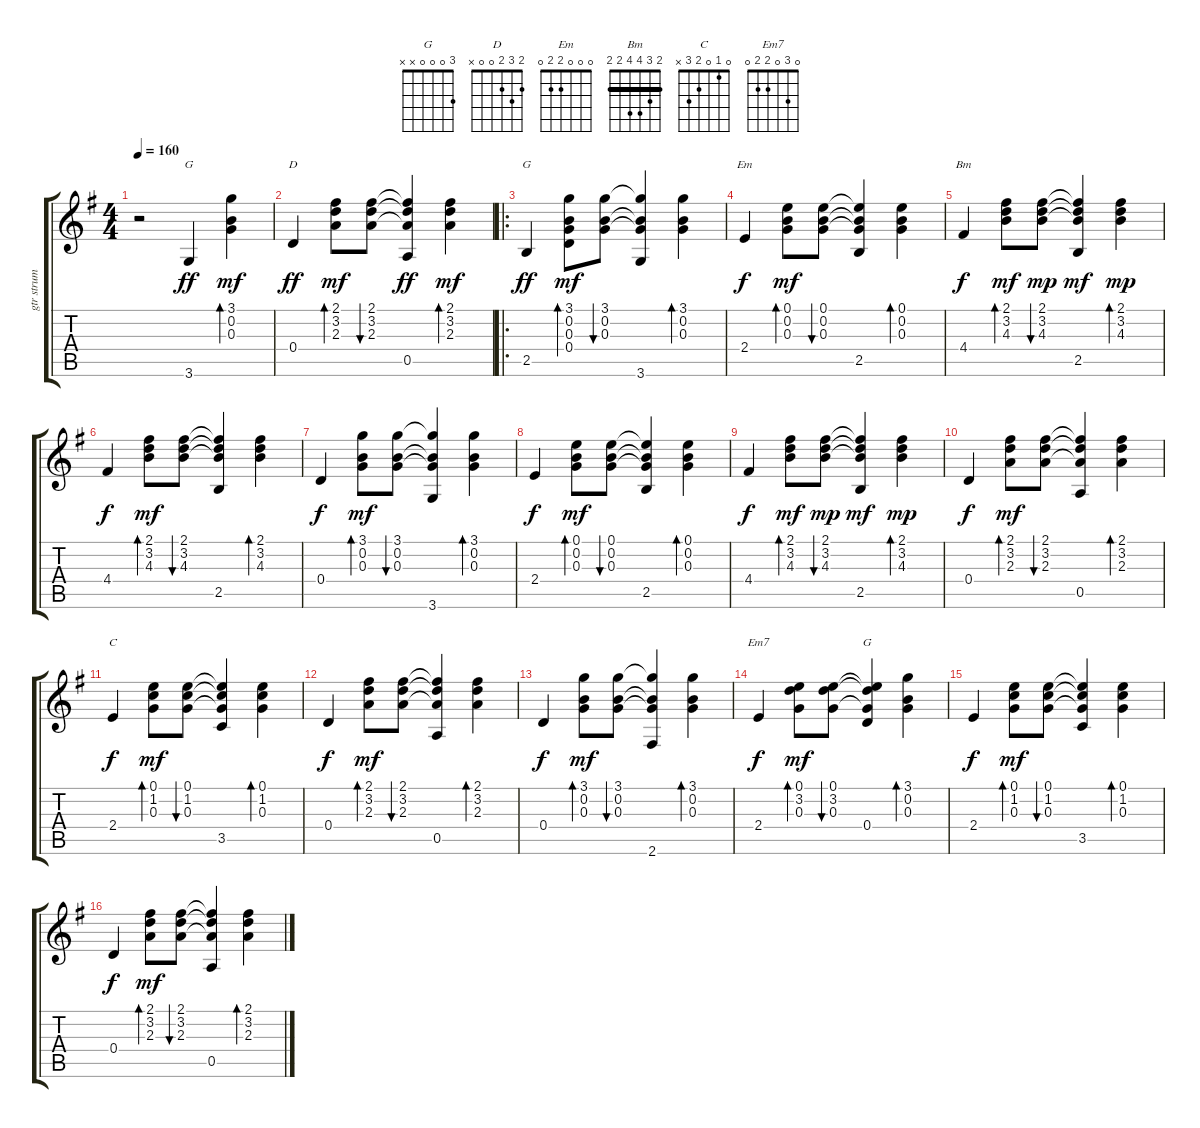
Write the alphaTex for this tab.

\track ("gtr strum" "gtr strum") {instrument acousticguitarsteel}
\staff {score tabs}
\tuning (E4 B3 G3 D3 A2 E2) {hide}
\chord ("G" x x x x x x)
\chord ("D" 2 3 2 0 0 x)
\chord ("G" 3 0 0 0 2 3)
\chord ("Em" 0 0 0 2 2 0)
\chord ("Bm" 2 3 4 4 2 2) {barre 2}
\chord ("C" 0 1 0 2 3 x)
\chord ("Em7" 0 3 0 2 2 0)
\chord ("G" 3 0 0 0 x x)
\ts (4 4)
\tempo 160
\clef g2
\ks g
r.2{dy ff instrument acousticguitarsteel} 3.6.4{ch "G"} (3.1 0.2 0.3).4{bd 30 dy mf} |
0.4.4{ch "D" dy ff} (2.1 3.2 2.3).8{bd 30 dy mf} (2.1 3.2 2.3).8{bu 30} (2.1{t} 3.2{t} 2.3{t} 0.5).4{dy ff} (2.1 3.2 2.3).4{bd 30 dy mf} |
\ro
2.5.4{ch "G" dy ff} (3.1 0.2 0.3 0.4).8{bd 30 dy mf} (3.1 0.2 0.3).8{bu 30} (3.1{t} 0.2{t} 0.3{t} 3.6).4 (3.1 0.2 0.3).4{bd 30} |
2.4.4{ch "Em" dy f} (0.1 0.2 0.3).8{bd 30 dy mf} (0.1 0.2 0.3).8{bu 30} (0.1{t} 0.2{t} 0.3{t} 2.5).4 (0.1 0.2 0.3).4{bd 30} |
4.4.4{ch "Bm" dy f} (2.1 3.2 4.3).8{bd 30 dy mf} (2.1 3.2 4.3).8{bu 30 dy mp} (2.1{t} 3.2{t} 4.3{t} 2.5).4{dy mf} (2.1 3.2 4.3).4{bd 30 dy mp} |
4.4.4{dy f} (2.1 3.2 4.3).8{bd 30 dy mf} (2.1 3.2 4.3).8{bu 30} (2.1{t} 3.2{t} 4.3{t} 2.5).4 (2.1 3.2 4.3).4{bd 30} |
0.4.4{dy f} (3.1 0.2 0.3).8{bd 30 dy mf} (3.1 0.2 0.3).8{bu 30} (3.1{t} 0.2{t} 0.3{t} 3.6).4 (3.1 0.2 0.3).4{bd 30} |
2.4.4{dy f} (0.1 0.2 0.3).8{bd 30 dy mf} (0.1 0.2 0.3).8{bu 30} (0.1{t} 0.2{t} 0.3{t} 2.5).4 (0.1 0.2 0.3).4{bd 30} |
4.4.4{dy f} (2.1 3.2 4.3).8{bd 30 dy mf} (2.1 3.2 4.3).8{bu 30 dy mp} (2.1{t} 3.2{t} 4.3{t} 2.5).4{dy mf} (2.1 3.2 4.3).4{bd 30 dy mp} |
0.4.4{dy f} (2.1 3.2 2.3).8{bd 30 dy mf} (2.1 3.2 2.3).8{bu 30} (2.1{t} 3.2{t} 2.3{t} 0.5).4 (2.1 3.2 2.3).4{bd 30} |
2.4.4{ch "C" dy f} (0.1 1.2 0.3).8{bd 30 dy mf} (0.1 1.2 0.3).8{bu 30} (0.1{t} 1.2{t} 0.3{t} 3.5).4 (0.1 1.2 0.3).4{bd 30} |
0.4.4{dy f} (2.1 3.2 2.3).8{bd 30 dy mf} (2.1 3.2 2.3).8{bu 30} (2.1{t} 3.2{t} 2.3{t} 0.5).4 (2.1 3.2 2.3).4{bd 30} |
0.4.4{dy f} (3.1 0.2 0.3).8{bd 30 dy mf} (3.1 0.2 0.3).8{bu 30} (3.1{t} 0.2{t} 0.3{t} 2.6).4 (3.1 0.2 0.3).4{bd 30} |
2.4.4{ch "Em7" dy f} (0.1 3.2 0.3).8{bd 30 dy mf} (0.1 3.2 0.3).8{bu 30} (0.1{t} 3.2{t} 0.3{t} 0.4).4{ch "G"} (3.1 0.2 0.3).4{bd 30} |
2.4.4{dy f} (0.1 1.2 0.3).8{bd 30 dy mf} (0.1 1.2 0.3).8{bu 30} (0.1{t} 1.2{t} 0.3{t} 3.5).4 (0.1 1.2 0.3).4{bd 30} |
0.4.4{dy f} (2.1 3.2 2.3).8{bd 30 dy mf} (2.1 3.2 2.3).8{bu 30} (2.1{t} 3.2{t} 2.3{t} 0.5).4 (2.1 3.2 2.3).4{bd 30}
